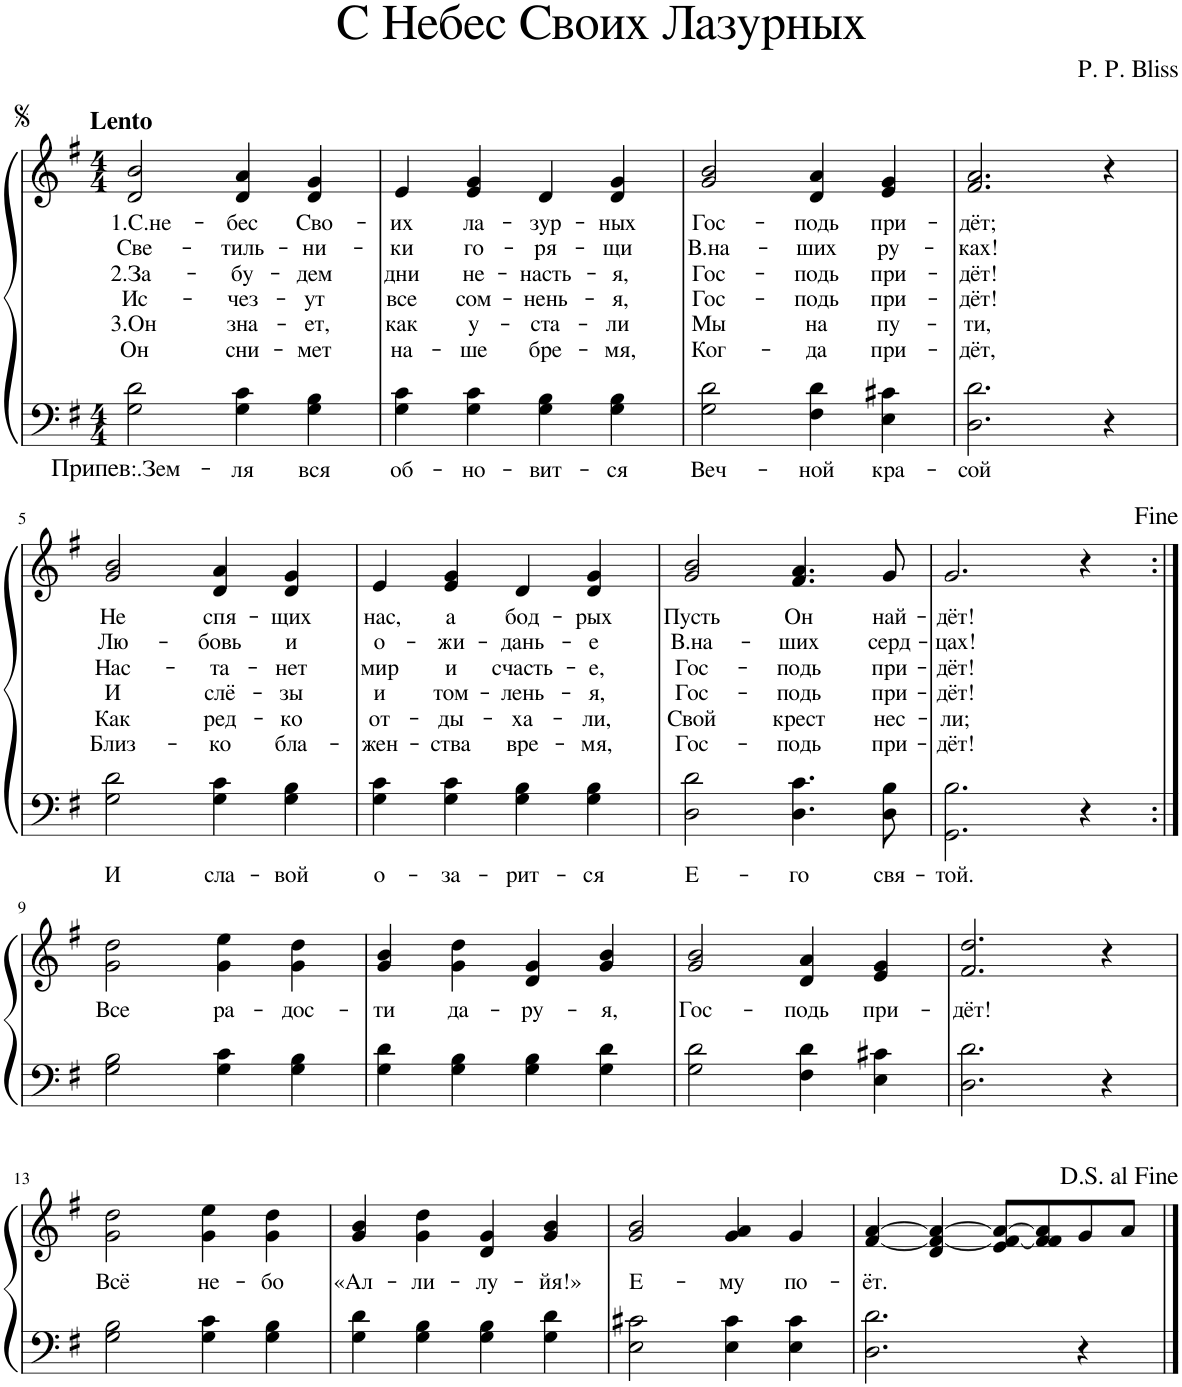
**kern	**text	**kern	**text	**text	**text	**text	**text	**text
*part1	*part1	*part1	*part1	*part1	*part1	*part1	*part1	*part1
*staff2	*staff2	*staff1	*staff1	*staff1	*staff1	*staff1	*staff1	*staff1
*I"Piano	*	*	*	*	*	*	*	*
*I'Pno.	*	*	*	*	*	*	*	*
*clefF4	*	*clefG2	*	*	*	*	*	*
*k[f#]	*	*k[f#]	*	*	*	*	*	*
*M4/4	*	*M4/4	*	*	*	*	*	*
=1	=1	=1	=1	=1	=1	=1	=1	=1
!	!	!LO:TX:a:B:t=Lento	!	!	!	!	!	!
!	!LO:LY:b	!	!LO:LY:b	!LO:LY:b	!LO:LY:b	!LO:LY:b	!LO:LY:b	!LO:LY:b
2G\ 2d\	Припев :.Зем	2d/ 2b/	1.С.не-	Све-	2.За-	Ис-	3.Он	Он
!	!LO:LY:b	!	!LO:LY:b	!LO:LY:b	!LO:LY:b	!LO:LY:b	!LO:LY:b	!LO:LY:b
4G\ 4c\	-ля	4d/ 4a/	-бес	-тиль-	-бу-	-чез-	зна-	сни-
!	!LO:LY:b	!	!LO:LY:b	!LO:LY:b	!LO:LY:b	!LO:LY:b	!LO:LY:b	!LO:LY:b
4G\ 4B\	вся	4d/ 4g/	Сво-	-ни-	-дем	-ут	-ет,	-мет
=2	=2	=2	=2	=2	=2	=2	=2	=2
!	!LO:LY:b	!	!LO:LY:b	!LO:LY:b	!LO:LY:b	!LO:LY:b	!LO:LY:b	!LO:LY:b
4G\ 4c\	об-	4e/	-их	-ки	дни	все	как	на-
!	!LO:LY:b	!	!LO:LY:b	!LO:LY:b	!LO:LY:b	!LO:LY:b	!LO:LY:b	!LO:LY:b
4G\ 4c\	-но-	4e/ 4g/	ла-	го-	не-	сом-	у-	-ше
!	!LO:LY:b	!	!LO:LY:b	!LO:LY:b	!LO:LY:b	!LO:LY:b	!LO:LY:b	!LO:LY:b
4G\ 4B\	-вит-	4d/	-зур-	-ря-	-насть-	-нень-	-ста-	бре-
!	!LO:LY:b	!	!LO:LY:b	!LO:LY:b	!LO:LY:b	!LO:LY:b	!LO:LY:b	!LO:LY:b
4G\ 4B\	-ся	4d/ 4g/	-ных	-щи	-я,	-я,	-ли	-мя,
=3	=3	=3	=3	=3	=3	=3	=3	=3
!	!LO:LY:b	!	!LO:LY:b	!LO:LY:b	!LO:LY:b	!LO:LY:b	!LO:LY:b	!LO:LY:b
2G\ 2d\	Веч-	2g/ 2b/	Гос-	В.на-	Гос-	Гос-	Мы	Ког-
!	!LO:LY:b	!	!LO:LY:b	!LO:LY:b	!LO:LY:b	!LO:LY:b	!LO:LY:b	!LO:LY:b
4F#\ 4d\	-ной	4d/ 4a/	-подь	-ших	-подь	-подь	на	-да
!	!LO:LY:b	!	!LO:LY:b	!LO:LY:b	!LO:LY:b	!LO:LY:b	!LO:LY:b	!LO:LY:b
4E\ 4c#X\	кра-	4e/ 4g/	при-	ру-	при-	при-	пу-	при-
=4	=4	=4	=4	=4	=4	=4	=4	=4
!	!LO:LY:b	!	!LO:LY:b	!LO:LY:b	!LO:LY:b	!LO:LY:b	!LO:LY:b	!LO:LY:b
2.D\ 2.d\	-сой	2.f#/ 2.a/	-дёт;	-ках!	-дёт!	-дёт!	-ти,	-дёт,
4r	.	4r	.	.	.	.	.	.
!!LO:LB:g=z
=5	=5	=5	=5	=5	=5	=5	=5	=5
!	!LO:LY:b	!	!LO:LY:b	!LO:LY:b	!LO:LY:b	!LO:LY:b	!LO:LY:b	!LO:LY:b
2G\ 2d\	И	2g/ 2b/	Не	Лю-	Нас-	И	Как	Близ-
!	!LO:LY:b	!	!LO:LY:b	!LO:LY:b	!LO:LY:b	!LO:LY:b	!LO:LY:b	!LO:LY:b
4G\ 4c\	сла-	4d/ 4a/	спя-	-бовь	-та-	слё-	ред-	-ко
!	!LO:LY:b	!	!LO:LY:b	!LO:LY:b	!LO:LY:b	!LO:LY:b	!LO:LY:b	!LO:LY:b
4G\ 4B\	-вой	4d/ 4g/	-щих	и	-нет	-зы	-ко	бла-
=6	=6	=6	=6	=6	=6	=6	=6	=6
!	!LO:LY:b	!	!LO:LY:b	!LO:LY:b	!LO:LY:b	!LO:LY:b	!LO:LY:b	!LO:LY:b
4G\ 4c\	о-	4e/	нас,	о-	мир	и	от-	-жен-
!	!LO:LY:b	!	!LO:LY:b	!LO:LY:b	!LO:LY:b	!LO:LY:b	!LO:LY:b	!LO:LY:b
4G\ 4c\	-за-	4e/ 4g/	а	-жи-	и	том-	-ды-	-ства
!	!LO:LY:b	!	!LO:LY:b	!LO:LY:b	!LO:LY:b	!LO:LY:b	!LO:LY:b	!LO:LY:b
4G\ 4B\	-рит-	4d/	бод-	-дань-	счасть-	-лень-	-ха-	вре-
!	!LO:LY:b	!	!LO:LY:b	!LO:LY:b	!LO:LY:b	!LO:LY:b	!LO:LY:b	!LO:LY:b
4G\ 4B\	-ся	4d/ 4g/	-рых	-е	-е,	-я,	-ли,	-мя,
=7	=7	=7	=7	=7	=7	=7	=7	=7
!	!LO:LY:b	!	!LO:LY:b	!LO:LY:b	!LO:LY:b	!LO:LY:b	!LO:LY:b	!LO:LY:b
2D\ 2d\	Е-	2g/ 2b/	Пусть	В.на-	Гос-	Гос-	Свой	Гос-
!	!LO:LY:b	!	!LO:LY:b	!LO:LY:b	!LO:LY:b	!LO:LY:b	!LO:LY:b	!LO:LY:b
4.D\ 4.c\	-го	4.f#/ 4.a/	Он	-ших	-подь	-подь	крест	-подь
!	!LO:LY:b	!	!LO:LY:b	!LO:LY:b	!LO:LY:b	!LO:LY:b	!LO:LY:b	!LO:LY:b
8D\ 8B\	свя-	8g/	най-	серд-	при-	при-	нес-	при-
=8	=8	=8	=8	=8	=8	=8	=8	=8
!	!LO:LY:b	!	!LO:LY:b	!LO:LY:b	!LO:LY:b	!LO:LY:b	!LO:LY:b	!LO:LY:b
2.GG\ 2.B\	-той.	2.g/	-дёт!	-цах!	-дёт!	-дёт!	-ли;	-дёт!
4r	.	4r	.	.	.	.	.	.
!!LO:LB:g=z
=9:|!	=9:|!	=9:|!	=9:|!	=9:|!	=9:|!	=9:|!	=9:|!	=9:|!
!	!	!	!LO:LY:b	!	!	!	!	!
2G\ 2B\	.	2g\ 2dd\	Все	.	.	.	.	.
!	!	!	!LO:LY:b	!	!	!	!	!
4G\ 4c\	.	4g\ 4ee\	ра-	.	.	.	.	.
!	!	!	!LO:LY:b	!	!	!	!	!
4G\ 4B\	.	4g\ 4dd\	-дос-	.	.	.	.	.
=10	=10	=10	=10	=10	=10	=10	=10	=10
!	!	!	!LO:LY:b	!	!	!	!	!
4G\ 4d\	.	4g/ 4b/	-ти	.	.	.	.	.
!	!	!	!LO:LY:b	!	!	!	!	!
4G\ 4B\	.	4g\ 4dd\	да-	.	.	.	.	.
!	!	!	!LO:LY:b	!	!	!	!	!
4G\ 4B\	.	4d/ 4g/	-ру-	.	.	.	.	.
!	!	!	!LO:LY:b	!	!	!	!	!
4G\ 4d\	.	4g/ 4b/	-я,	.	.	.	.	.
=11	=11	=11	=11	=11	=11	=11	=11	=11
!	!	!	!LO:LY:b	!	!	!	!	!
2G\ 2d\	.	2g/ 2b/	Гос-	.	.	.	.	.
!	!	!	!LO:LY:b	!	!	!	!	!
4F#\ 4d\	.	4d/ 4a/	-подь	.	.	.	.	.
!	!	!	!LO:LY:b	!	!	!	!	!
4E\ 4c#X\	.	4e/ 4g/	при-	.	.	.	.	.
=12	=12	=12	=12	=12	=12	=12	=12	=12
!	!	!	!LO:LY:b	!	!	!	!	!
2.D\ 2.d\	.	2.f#/ 2.dd/	-дёт!	.	.	.	.	.
4r	.	4r	.	.	.	.	.	.
!!LO:LB:g=z
=13	=13	=13	=13	=13	=13	=13	=13	=13
!	!	!	!LO:LY:b	!	!	!	!	!
2G\ 2B\	.	2g\ 2dd\	Всё	.	.	.	.	.
!	!	!	!LO:LY:b	!	!	!	!	!
4G\ 4c\	.	4g\ 4ee\	не-	.	.	.	.	.
!	!	!	!LO:LY:b	!	!	!	!	!
4G\ 4B\	.	4g\ 4dd\	-бо	.	.	.	.	.
=14	=14	=14	=14	=14	=14	=14	=14	=14
!	!	!	!LO:LY:b	!	!	!	!	!
4G\ 4d\	.	4g/ 4b/	«Ал-	.	.	.	.	.
!	!	!	!LO:LY:b	!	!	!	!	!
4G\ 4B\	.	4g\ 4dd\	-ли-	.	.	.	.	.
!	!	!	!LO:LY:b	!	!	!	!	!
4G\ 4B\	.	4d/ 4g/	-лу-	.	.	.	.	.
!	!	!	!LO:LY:b	!	!	!	!	!
4G\ 4d\	.	4g/ 4b/	-йя!»	.	.	.	.	.
=15	=15	=15	=15	=15	=15	=15	=15	=15
!	!	!	!LO:LY:b	!	!	!	!	!
2E\ 2c#X\	.	2g/ 2b/	Е-	.	.	.	.	.
!	!	!	!LO:LY:b	!	!	!	!	!
4E\ 4c#\	.	4g/ 4a/	-му	.	.	.	.	.
!	!	!	!LO:LY:b	!	!	!	!	!
4E\ 4c#\	.	4g/	по-	.	.	.	.	.
=16	=16	=16	=16	=16	=16	=16	=16	=16
!	!	!	!LO:LY:b	!	!	!	!	!
2.D\ 2.d\	.	[4f#/ [4a/	-ёт.	.	.	.	.	.
.	.	4d/ 4f#/_ 4a/_	.	.	.	.	.	.
.	.	8e/ 8f#/_ 8a/_L	.	.	.	.	.	.
.	.	8f#/] 8f#/ 8a/]	.	.	.	.	.	.
4r	.	8g/	.	.	.	.	.	.
.	.	8a/J	.	.	.	.	.	.
==	==	==	==	==	==	==	==	==
*-	*-	*-	*-	*-	*-	*-	*-	*-
